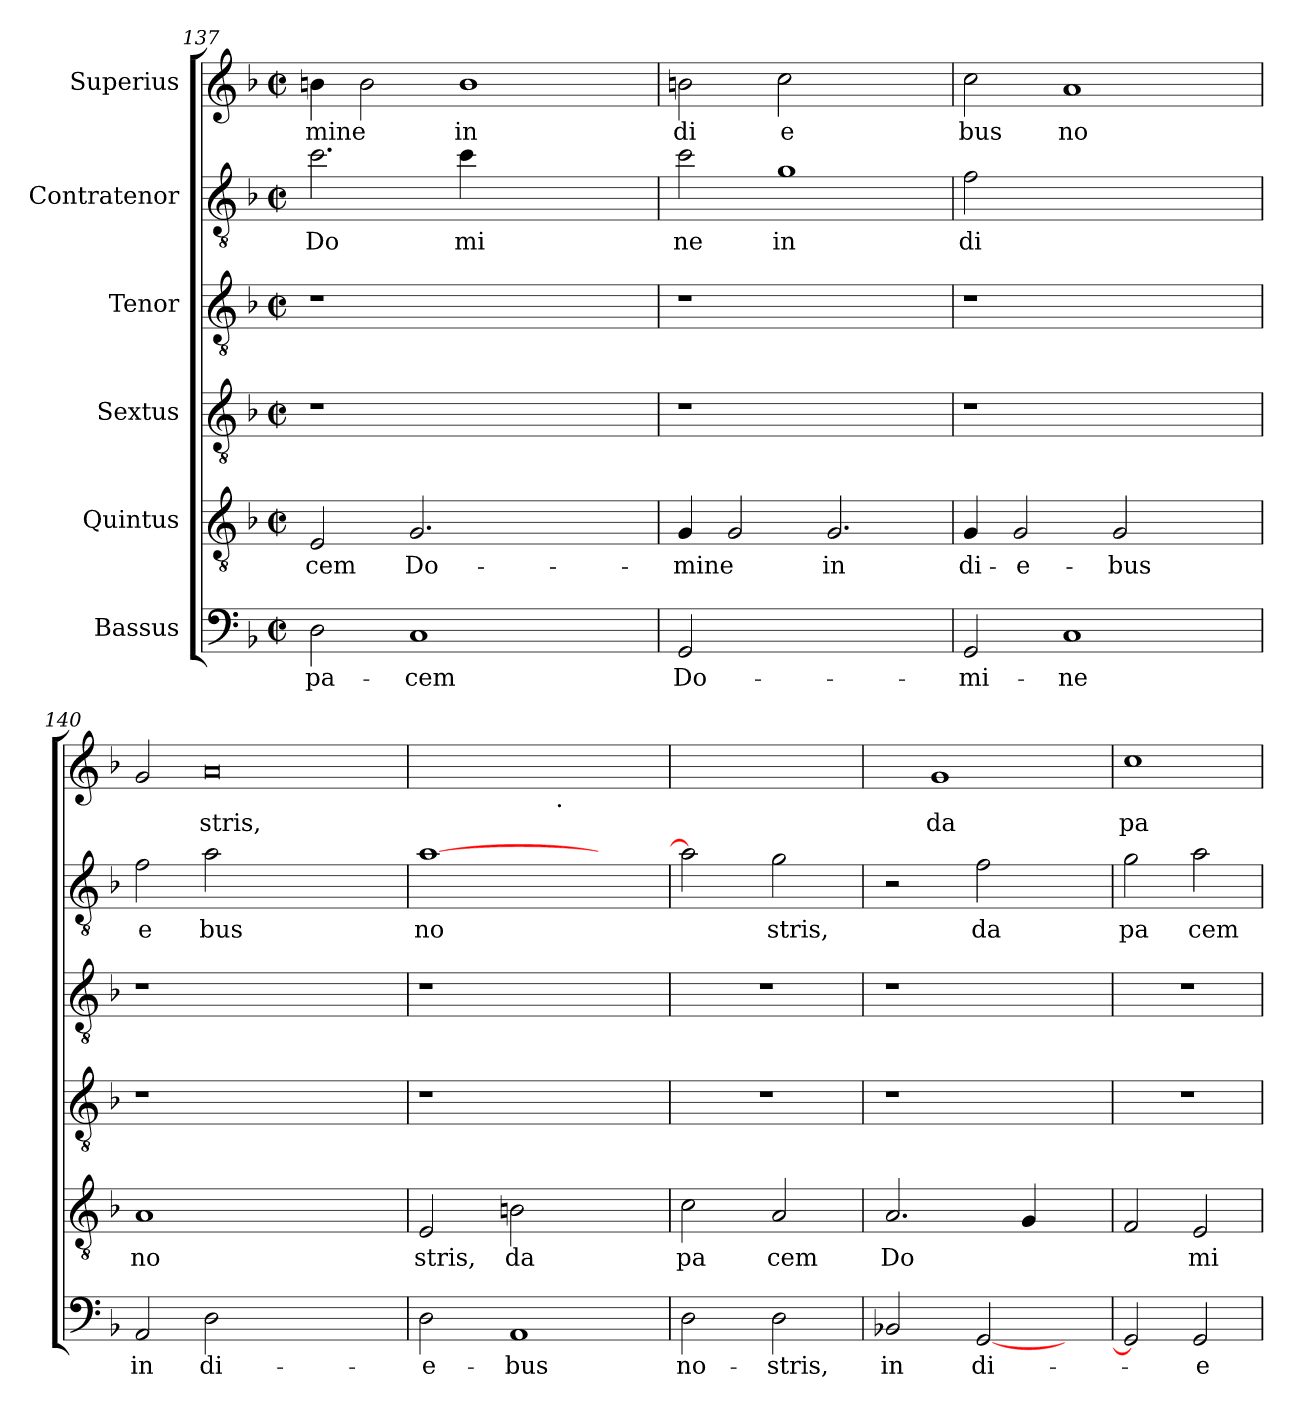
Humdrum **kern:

**kern	**text	**kern	**text	**kern	**kern	**kern	**text	**kern	**text
*part6	*part6	*part5	*part5	*part4	*part3	*part2	*part2	*part1	*part1
*staff6	*staff6	*staff5	*staff5	*staff4	*staff3	*staff2	*staff2	*staff1	*staff1
*I"Bassus	*	*I"Quintus	*	*I"Sextus	*I"Tenor	*I"Contratenor	*	*I"Superius	*
*clefF4	*	*clefGv2	*	*clefGv2	*clefGv2	*clefGv2	*	*clefG2	*
*k[b-]	*	*k[b-]	*	*k[b-]	*k[b-]	*k[b-]	*	*k[b-]	*
*F:	*	*F:	*	*F:	*F:	*F:	*	*F:	*
*M2/2	*	*M2/2	*	*M2/2	*M2/2	*M2/2	*	*M2/2	*
*met(c|)	*	*met(c|)	*	*met(c|)	*met(c|)	*met(c|)	*	*met(c|)	*
=137	=137	=137	=137	=137	=137	=137	=137	=137	=137
!	!LO:LY:b	!	!LO:LY:b	!	!	!	!LO:LY:b	!	!LO:LY:b
2D\	pa-	2E/	-cem	1r	1r	2.cc\	Do	4bn\	mine
.	.	.	.	.	.	.	.	2b\	.
!	!LO:LY:b	!	!LO:LY:b	!	!	!	!	!	!
1C	-cem	2.G/	Do-	.	.	.	.	.	.
!	!	!	!	!	!	!	!LO:LY:b	!	!LO:LY:b
.	.	.	.	.	.	4cc\	mi	1b	in
.	.	.	.	2.ryy	2.ryy	2.ryy	.	.	.
.	.	2ryy	.	.	.	.	.	.	.
4ryy	.	.	.	.	.	.	.	.	.
=138	=138	=138	=138	=138	=138	=138	=138	=138	=138
!	!LO:LY:b	!	!LO:LY:b	!	!	!	!LO:LY:b	!	!LO:LY:b
2GG/	Do-	4G/	-mine	1r	1r	2cc\	ne	2bn\	di
.	.	2G/	.	.	.	.	.	.	.
!	!	!	!	!	!	!	!LO:LY:b	!	!LO:LY:b
1ryy	.	.	.	.	.	1g	in	2cc\	e
!	!	!	!LO:LY:b	!	!	!	!	!	!
.	.	2.G/	in	.	.	.	.	.	.
.	.	.	.	2ryy	2ryy	.	.	2ryy	.
!!LO:LB:g=z
=139	=139	=139	=139	=139	=139	=139	=139	=139	=139
!	!LO:LY:b	!	!LO:LY:b	!	!	!	!LO:LY:b	!	!LO:LY:b
2GG/	-mi-	4G/	di-	1r	1r	2f\	di	2cc\	bus
!	!	!	!LO:LY:b	!	!	!	!	!	!
.	.	2G/	-e-	.	.	.	.	.	.
!	!LO:LY:b	!	!	!	!	!	!	!	!LO:LY:b
1C	-ne	.	.	.	.	2ryy	.	1a	no
!	!	!	!LO:LY:b	!	!	!	!	!	!
.	.	2G/	-bus	.	.	.	.	.	.
.	.	.	.	2ryy	2ryy	2ryy	.	.	.
.	.	4ryy	.	.	.	.	.	.	.
=140	=140	=140	=140	=140	=140	=140	=140	=140	=140
!	!LO:LY:b	!	!LO:LY:b	!	!	!	!LO:LY:b	!	!
2AA/	in	1A	no	1r	1r	2f\	e	2g/	.
!	!LO:LY:b	!	!	!	!	!	!LO:LY:b	!	!LO:LY:b
2D\	di-	.	.	.	.	2a\	bus	0a	stris,
1.ryy	.	1.ryy	.	1.ryy	1.ryy	1.ryy	.	.	.
=141	=141	=141	=141	=141	=141	=141	=141	=141	=141
!	!LO:LY:b	!	!LO:LY:b	!	!	!	!LO:LY:b	!	!
2D\	-e-	2E/	stris,	1r	1r	[1a	no	4ryy	.
.	.	.	.	.	.	.	.	4ryy	.
!	!LO:LY:b	!	!LO:LY:b	!	!	!	!	!	!
1AA	-bus	2Bn\	da	.	.	.	.	4ryy	.
!	!	!	!	!	!	!	!	!LO:TX:b:t=.	!
.	.	.	.	.	.	.	.	4ryy	.
.	.	2ryy	.	2ryy	2ryy	2ryy	.	2ryy	.
=142	=142	=142	=142	=142	=142	=142	=142	=142	=142
!	!LO:LY:b	!	!LO:LY:b	!	!	!	!	!	!
2D\	no-	2c\	pa	1r	1r	2a\]	.	4ryy	.
.	.	.	.	.	.	.	.	4ryy	.
!	!LO:LY:b	!	!LO:LY:b	!	!	!	!LO:LY:b	!	!
2D\	-stris,	2A/	cem	.	.	2g\	stris,	4ryy	.
.	.	.	.	.	.	.	.	4ryy	.
!!LO:PB:g=z
=143	=143	=143	=143	=143	=143	=143	=143	=143	=143
!	!LO:LY:b	!	!LO:LY:b	!	!	!	!	!	!
2BB-X/	in	2.A/	Do	1r	1r	2r	.	4ryy	.
!	!	!	!	!	!	!	!	!	!LO:LY:b
.	.	.	.	.	.	.	.	1g	da
!	!LO:LY:b	!	!	!	!	!	!LO:LY:b	!	!
[2GG/	di-	.	.	.	.	2f\	da	.	.
.	.	4G/	.	.	.	.	.	.	.
4ryy	.	4ryy	.	4ryy	4ryy	4ryy	.	.	.
=144	=144	=144	=144	=144	=144	=144	=144	=144	=144
!	!	!	!	!	!	!	!LO:LY:b	!	!LO:LY:b
2GG/]	.	2F/	.	1r	1r	2g\	pa	1cc	pa
!	!LO:LY:b	!	!LO:LY:b	!	!	!	!LO:LY:b	!	!
2GG/	-e-	2E/	mi	.	.	2a\	cem	.	.
=	=	=	=	=	=	=	=	=	=
*-	*-	*-	*-	*-	*-	*-	*-	*-	*-
